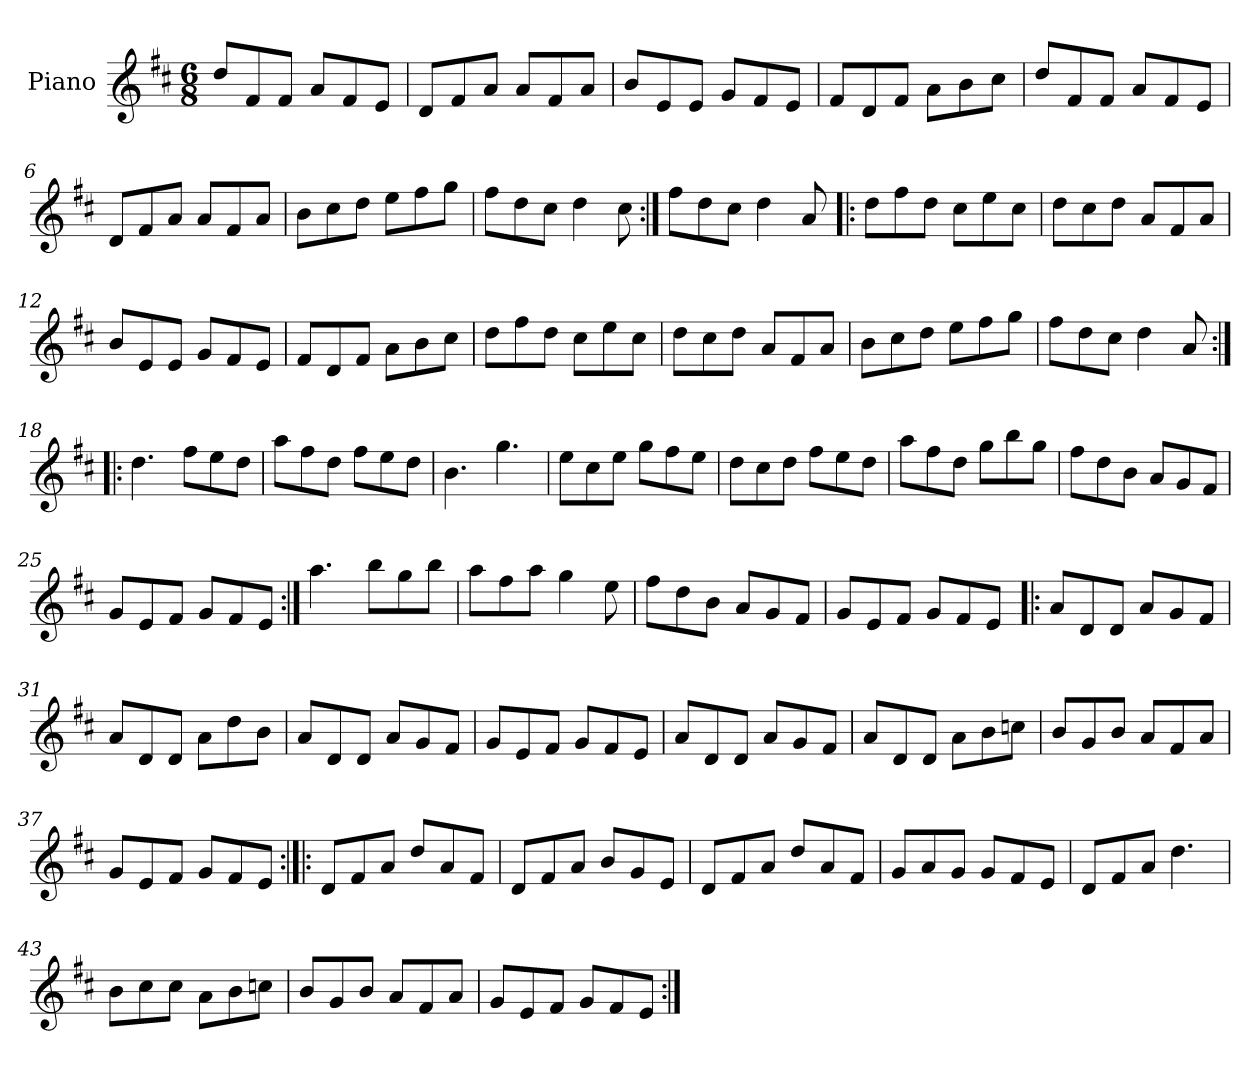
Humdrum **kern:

**kern
*part1
*staff1
*I"Piano
*I'Pno
*clefG2
*k[f#c#]
*D:
*M6/8
=1
8dd/L
8f#/
8f#/J
8a/L
8f#/
8e/J
=2
8d/L
8f#/
8a/J
8a/L
8f#/
8a/J
=3
8b/L
8e/
8e/J
8g/L
8f#/
8e/J
=4
8f#/L
8d/
8f#/J
8a\L
8b\
8cc#\J
=5
8dd/L
8f#/
8f#/J
8a/L
8f#/
8e/J
!!LO:LB:g=z
=6
8d/L
8f#/
8a/J
8a/L
8f#/
8a/J
=7
8b\L
8cc#\
8dd\J
8ee\L
8ff#\
8gg\J
=8
8ff#\L
8dd\
8cc#\J
4dd\
8cc#\
=9:|!
8ff#\L
8dd\
8cc#\J
4dd\
8a/
=10!|:
8dd\L
8ff#\
8dd\J
8cc#\L
8ee\
8cc#\J
=11
8dd\L
8cc#\
8dd\J
8a/L
8f#/
8a/J
!!LO:LB:g=z
=12
8b/L
8e/
8e/J
8g/L
8f#/
8e/J
=13
8f#/L
8d/
8f#/J
8a\L
8b\
8cc#\J
=14
8dd\L
8ff#\
8dd\J
8cc#\L
8ee\
8cc#\J
=15
8dd\L
8cc#\
8dd\J
8a/L
8f#/
8a/J
=16
8b\L
8cc#\
8dd\J
8ee\L
8ff#\
8gg\J
=17
8ff#\L
8dd\
8cc#\J
4dd\
8a/
!!LO:LB:g=z
=18:|!|:
4.dd\
8ff#\L
8ee\
8dd\J
=19
8aa\L
8ff#\
8dd\J
8ff#\L
8ee\
8dd\J
=20
4.b\
4.gg\
=21
8ee\L
8cc#\
8ee\J
8gg\L
8ff#\
8ee\J
=22
8dd\L
8cc#\
8dd\J
8ff#\L
8ee\
8dd\J
=23
8aa\L
8ff#\
8dd\J
8gg\L
8bb\
8gg\J
!!LO:LB:g=z
=24
8ff#\L
8dd\
8b\J
8a/L
8g/
8f#/J
=25
8g/L
8e/
8f#/J
8g/L
8f#/
8e/J
=26:|!
4.aa\
8bb\L
8gg\
8bb\J
=27
8aa\L
8ff#\
8aa\J
4gg\
8ee\
=28
8ff#\L
8dd\
8b\J
8a/L
8g/
8f#/J
=29
8g/L
8e/
8f#/J
8g/L
8f#/
8e/J
!!LO:LB:g=z
=30!|:
8a/L
8d/
8d/J
8a/L
8g/
8f#/J
=31
8a/L
8d/
8d/J
8a\L
8dd\
8b\J
=32
8a/L
8d/
8d/J
8a/L
8g/
8f#/J
=33
8g/L
8e/
8f#/J
8g/L
8f#/
8e/J
=34
8a/L
8d/
8d/J
8a/L
8g/
8f#/J
!!LO:LB:g=z
=35
8a/L
8d/
8d/J
8a\L
8b\
8ccn\J
=36
8b/L
8g/
8b/J
8a/L
8f#/
8a/J
=37
8g/L
8e/
8f#/J
8g/L
8f#/
8e/J
=38:|!|:
8d/L
8f#/
8a/J
8dd/L
8a/
8f#/J
=39
8d/L
8f#/
8a/J
8b/L
8g/
8e/J
!!LO:LB:g=z
=40
8d/L
8f#/
8a/J
8dd/L
8a/
8f#/J
=41
8g/L
8a/
8g/J
8g/L
8f#/
8e/J
=42
8d/L
8f#/
8a/J
4.dd\
=43
8b\L
8cc#\
8cc#\J
8a\L
8b\
8ccn\J
=44
8b/L
8g/
8b/J
8a/L
8f#/
8a/J
=45
8g/L
8e/
8f#/J
8g/L
8f#/
8e/J
=:|!
*-
